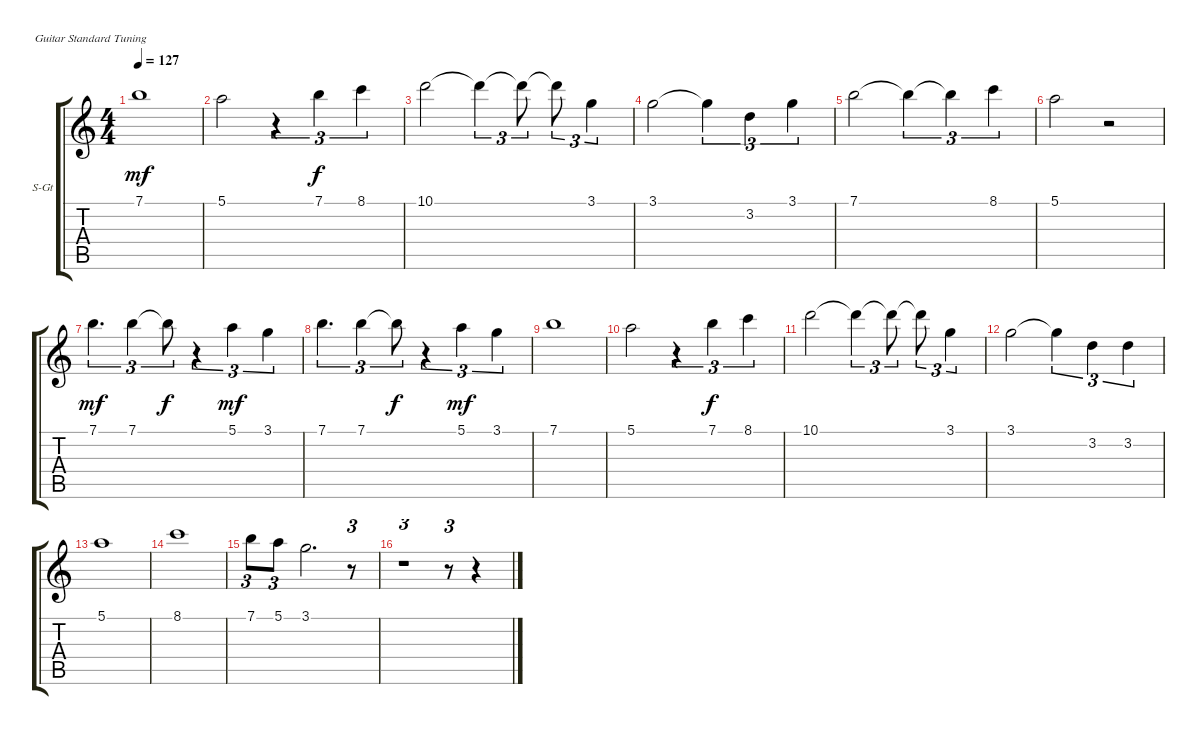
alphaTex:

\bracketExtendMode groupsimilarinstruments
\firstSystemTrackNameOrientation horizontal
\otherSystemsTrackNameOrientation horizontal
\track ("Falaschi - Vocals" "S-Gt") {instrument violin}
\staff {score tabs}
\tuning (E4 B3 G3 D3 A2 E2)
\displaytranspose 12
\ts (4 4)
\tempo 127
\clef g2
\ks c
7.1.1{dy mf} |
5.1.2 r.4{tu (3 2)} 7.1.4{tu (3 2) dy f} 8.1.4{tu (3 2)} |
10.1.2 10.1{t}.4{tu (3 2)} 10.1{t}.8{tu (3 2)} 10.1{t}.8{tu (3 2)} 3.1.4{tu (3 2)} |
3.1.2 3.1{t}.4{tu (3 2)} 3.2.4{tu (3 2)} 3.1.4{tu (3 2)} |
7.1.2 7.1{t}.4{tu (3 2)} 7.1{t}.4{tu (3 2)} 8.1.4{tu (3 2)} |
5.1.2 r.2 |
7.1.4{d tu (3 2) dy mf} 7.1.4{tu (3 2)} 7.1{t}.8{tu (3 2) dy f} r.4{tu (3 2)} 5.1.4{tu (3 2) dy mf} 3.1.4{tu (3 2)} |
7.1.4{d tu (3 2)} 7.1.4{tu (3 2)} 7.1{t}.8{tu (3 2) dy f} r.4{tu (3 2)} 5.1.4{tu (3 2) dy mf} 3.1.4{tu (3 2)} |
7.1.1 |
5.1.2 r.4{tu (3 2)} 7.1.4{tu (3 2) dy f} 8.1.4{tu (3 2)} |
10.1.2 10.1{t}.4{tu (3 2)} 10.1{t}.8{tu (3 2)} 10.1{t}.8{tu (3 2)} 3.1.4{tu (3 2)} |
3.1.2 3.1{t}.4{tu (3 2)} 3.2.4{tu (3 2)} 3.2.4{tu (3 2)} |
5.1.1 |
8.1.1 |
7.1.8{tu (3 2)} 5.1.8{tu (3 2)} 3.1.2{d} r.8{tu (3 2)} |
r.1{tu (3 2)} r.8{tu (3 2)} r.4
